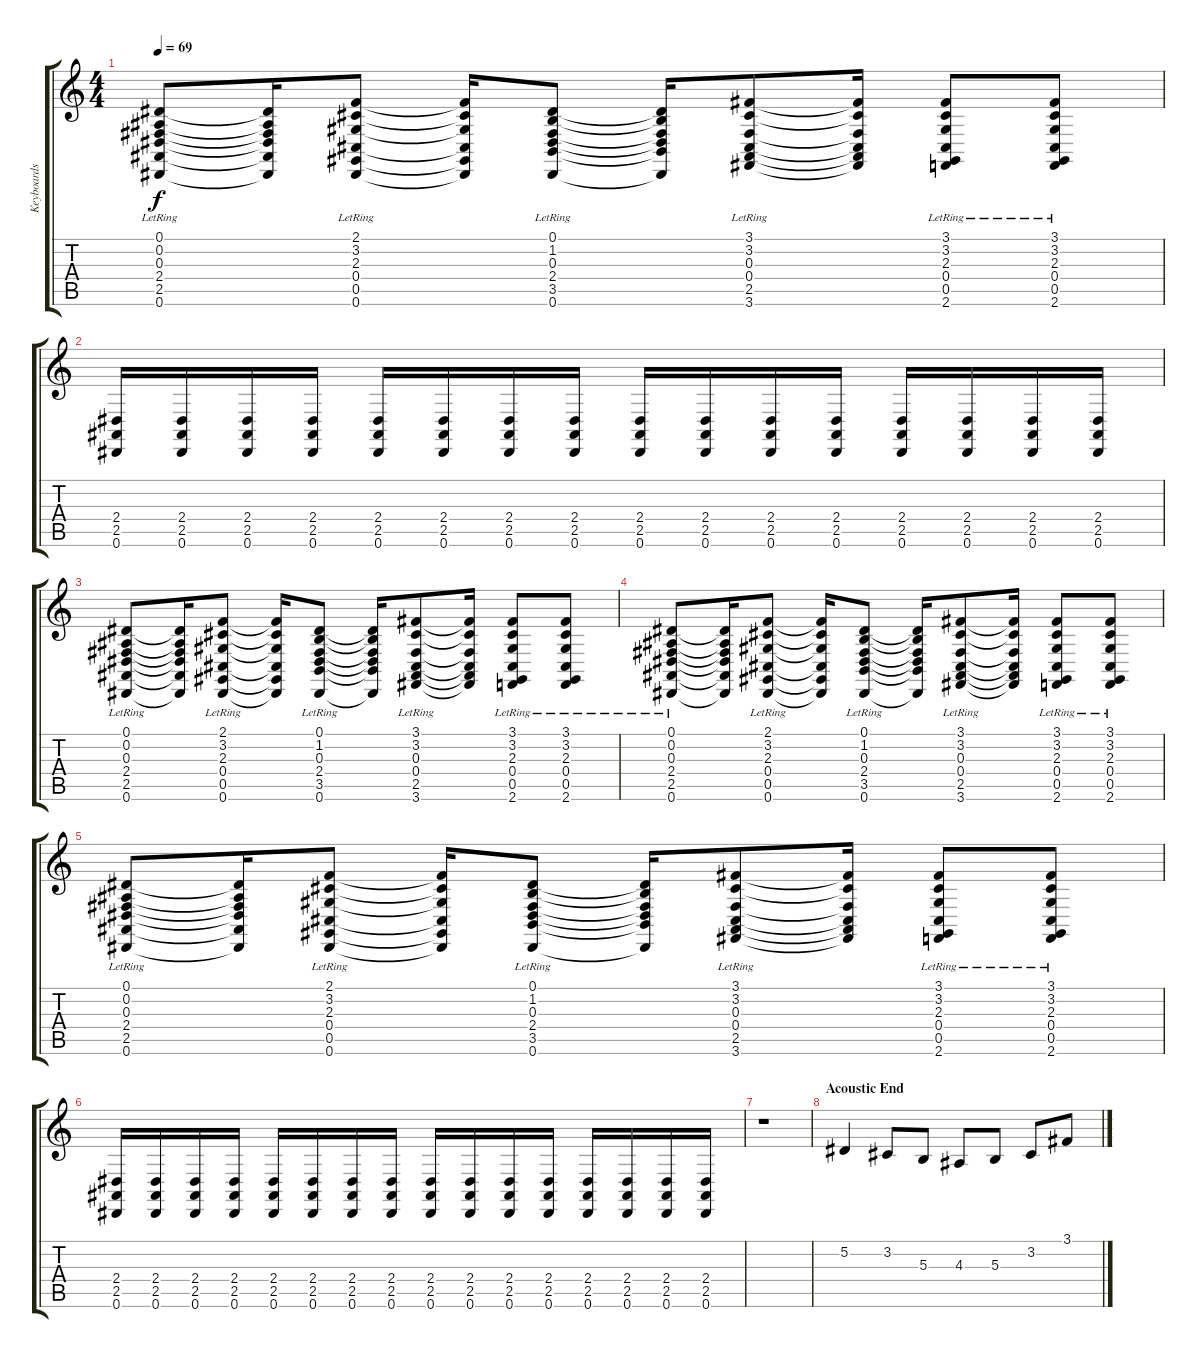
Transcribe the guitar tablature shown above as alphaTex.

\track ("Keyboards" "Keyboards") {instrument brightacousticpiano}
\staff {score tabs}
\tuning (Eb4 Bb3 Gb3 Db3 Ab2 Eb2) {hide}
\ts (4 4)
\tempo 69
\clef g2
\ks c
(0.1{lr} 0.2{lr} 0.3{lr} 2.4{lr} 2.5{lr} 0.6{lr}).8{dy f} (0.1{t} 0.2{t} 0.3{t} 2.4{t} 2.5{t} 0.6{t}).16 (2.1{lr} 3.2{lr} 2.3{lr} 0.4{lr} 0.5{lr} 0.6{lr}).8 (2.1{t} 3.2{t} 2.3{t} 0.4{t} 0.5{t} 0.6{t}).16 (0.1{lr} 1.2{lr} 0.3{lr} 2.4{lr} 3.5{lr} 0.6{lr}).8 (0.1{t} 1.2{t} 0.3{t} 2.4{t} 3.5{t} 0.6{t}).16 (3.1{lr} 3.2{lr} 0.3{lr} 0.4{lr} 2.5{lr} 3.6{lr}).8 (3.1{t} 3.2{t} 0.3{t} 0.4{t} 2.5{t} 3.6{t}).16 (3.1{lr} 3.2{lr} 2.3{lr} 0.4{lr} 0.5{lr} 2.6{lr}).8 (3.1{lr} 3.2{lr} 2.3{lr} 0.4{lr} 0.5{lr} 2.6{lr}).8 |
(2.4 2.5 0.6).16 (2.4 2.5 0.6).16 (2.4 2.5 0.6).16 (2.4 2.5 0.6).16 (2.4 2.5 0.6).16 (2.4 2.5 0.6).16 (2.4 2.5 0.6).16 (2.4 2.5 0.6).16 (2.4 2.5 0.6).16 (2.4 2.5 0.6).16 (2.4 2.5 0.6).16 (2.4 2.5 0.6).16 (2.4 2.5 0.6).16 (2.4 2.5 0.6).16 (2.4 2.5 0.6).16 (2.4 2.5 0.6).16 |
(0.1{lr} 0.2{lr} 0.3{lr} 2.4{lr} 2.5{lr} 0.6{lr}).8 (0.1{t} 0.2{t} 0.3{t} 2.4{t} 2.5{t} 0.6{t}).16 (2.1{lr} 3.2{lr} 2.3{lr} 0.4{lr} 0.5{lr} 0.6{lr}).8 (2.1{t} 3.2{t} 2.3{t} 0.4{t} 0.5{t} 0.6{t}).16 (0.1{lr} 1.2{lr} 0.3{lr} 2.4{lr} 3.5{lr} 0.6{lr}).8 (0.1{t} 1.2{t} 0.3{t} 2.4{t} 3.5{t} 0.6{t}).16 (3.1{lr} 3.2{lr} 0.3{lr} 0.4{lr} 2.5{lr} 3.6{lr}).8 (3.1{t} 3.2{t} 0.3{t} 0.4{t} 2.5{t} 3.6{t}).16 (3.1{lr} 3.2{lr} 2.3{lr} 0.4{lr} 0.5{lr} 2.6{lr}).8 (3.1{lr} 3.2{lr} 2.3{lr} 0.4{lr} 0.5{lr} 2.6{lr}).8 |
(0.1{lr} 0.2{lr} 0.3{lr} 2.4{lr} 2.5{lr} 0.6{lr}).8 (0.1{t} 0.2{t} 0.3{t} 2.4{t} 2.5{t} 0.6{t}).16 (2.1{lr} 3.2{lr} 2.3{lr} 0.4{lr} 0.5{lr} 0.6{lr}).8 (2.1{t} 3.2{t} 2.3{t} 0.4{t} 0.5{t} 0.6{t}).16 (0.1{lr} 1.2{lr} 0.3{lr} 2.4{lr} 3.5{lr} 0.6{lr}).8 (0.1{t} 1.2{t} 0.3{t} 2.4{t} 3.5{t} 0.6{t}).16 (3.1{lr} 3.2{lr} 0.3{lr} 0.4{lr} 2.5{lr} 3.6{lr}).8 (3.1{t} 3.2{t} 0.3{t} 0.4{t} 2.5{t} 3.6{t}).16 (3.1{lr} 3.2{lr} 2.3{lr} 0.4{lr} 0.5{lr} 2.6{lr}).8 (3.1{lr} 3.2{lr} 2.3{lr} 0.4{lr} 0.5{lr} 2.6{lr}).8 |
(0.1{lr} 0.2{lr} 0.3{lr} 2.4{lr} 2.5{lr} 0.6{lr}).8 (0.1{t} 0.2{t} 0.3{t} 2.4{t} 2.5{t} 0.6{t}).16 (2.1{lr} 3.2{lr} 2.3{lr} 0.4{lr} 0.5{lr} 0.6{lr}).8 (2.1{t} 3.2{t} 2.3{t} 0.4{t} 0.5{t} 0.6{t}).16 (0.1{lr} 1.2{lr} 0.3{lr} 2.4{lr} 3.5{lr} 0.6{lr}).8 (0.1{t} 1.2{t} 0.3{t} 2.4{t} 3.5{t} 0.6{t}).16 (3.1{lr} 3.2{lr} 0.3{lr} 0.4{lr} 2.5{lr} 3.6{lr}).8 (3.1{t} 3.2{t} 0.3{t} 0.4{t} 2.5{t} 3.6{t}).16 (3.1{lr} 3.2{lr} 2.3{lr} 0.4{lr} 0.5{lr} 2.6{lr}).8 (3.1{lr} 3.2{lr} 2.3{lr} 0.4{lr} 0.5{lr} 2.6{lr}).8 |
(2.4 2.5 0.6).16 (2.4 2.5 0.6).16 (2.4 2.5 0.6).16 (2.4 2.5 0.6).16 (2.4 2.5 0.6).16 (2.4 2.5 0.6).16 (2.4 2.5 0.6).16 (2.4 2.5 0.6).16 (2.4 2.5 0.6).16 (2.4 2.5 0.6).16 (2.4 2.5 0.6).16 (2.4 2.5 0.6).16 (2.4 2.5 0.6).16 (2.4 2.5 0.6).16 (2.4 2.5 0.6).16 (2.4 2.5 0.6).16 |
r.1 |
\section ("" "Acoustic End")
5.2.4{instrument viola} 3.2.8 5.3.8 4.3.8 5.3.8 3.2.8 3.1.8
